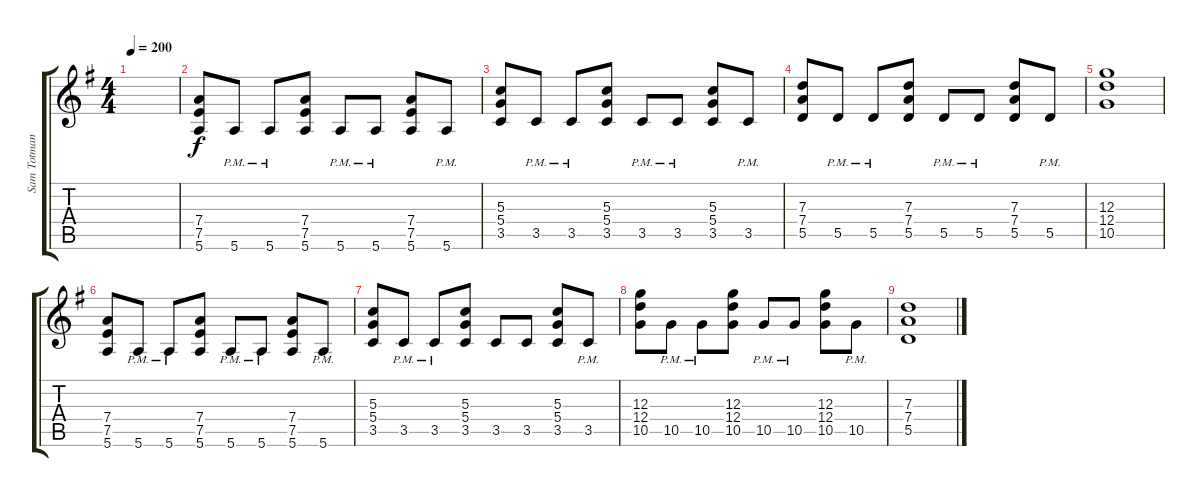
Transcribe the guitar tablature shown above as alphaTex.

\track ("Sam Totman" "Sam Totman") {instrument distortionguitar}
\staff {score tabs}
\tuning (E4 B3 G3 D3 A2 E2) {hide}
\ts (4 4)
\tempo 200
\clef g2
\ks g
|
(7.4 7.5 5.6).8 5.6{pm}.8 5.6{pm}.8 (7.4 7.5 5.6).8 5.6{pm}.8 5.6{pm}.8 (7.4 7.5 5.6).8 5.6{pm}.8 |
(5.3 5.4 3.5).8 3.5{pm}.8 3.5{pm}.8 (5.3 5.4 3.5).8 3.5{pm}.8 3.5{pm}.8 (5.3 5.4 3.5).8 3.5{pm}.8 |
(7.3 7.4 5.5).8 5.5{pm}.8 5.5{pm}.8 (7.3 7.4 5.5).8 5.5{pm}.8 5.5{pm}.8 (7.3 7.4 5.5).8 5.5{pm}.8 |
(12.3 12.4 10.5).1 |
(7.4 7.5 5.6).8 5.6{pm}.8 5.6{pm}.8 (7.4 7.5 5.6).8 5.6{pm}.8 5.6{pm}.8 (7.4 7.5 5.6).8 5.6{pm}.8 |
(5.3 5.4 3.5).8 3.5{pm}.8 3.5{pm}.8 (5.3 5.4 3.5).8 3.5.8 3.5.8 (5.3 5.4 3.5).8 3.5{pm}.8 |
(12.3 12.4 10.5).8 10.5{pm}.8 10.5{pm}.8 (12.3 12.4 10.5).8 10.5{pm}.8 10.5{pm}.8 (12.3 12.4 10.5).8 10.5{pm}.8 |
(7.3 7.4 5.5).1
